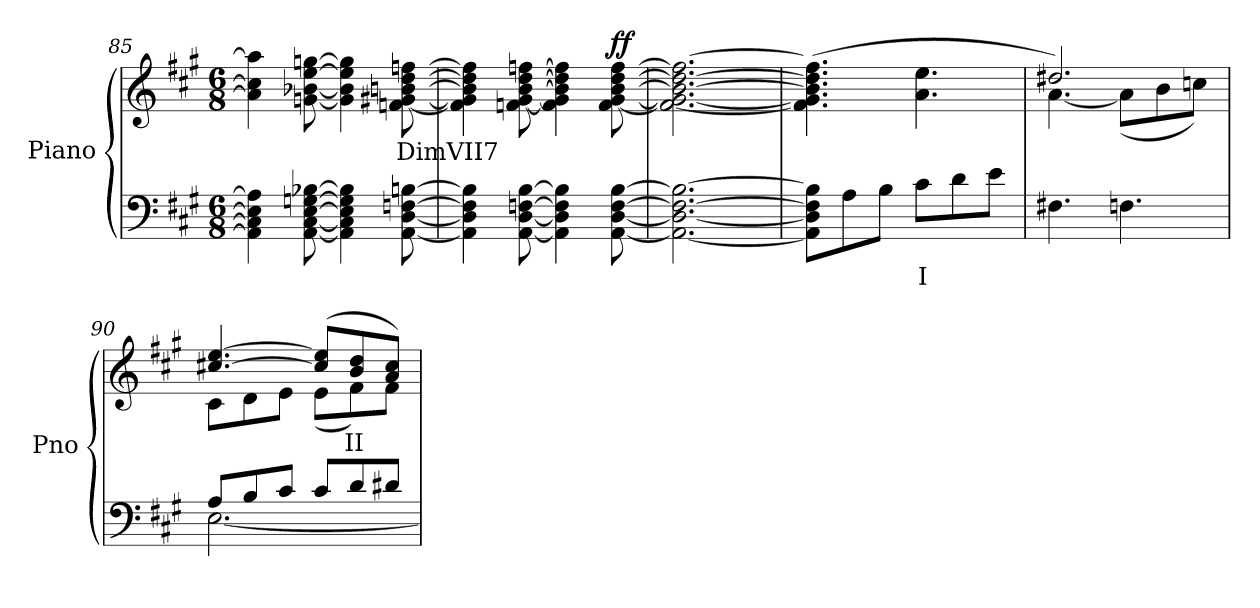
**kern	**text	**kern	**text	**dynam
*part1	*part1	*part1	*part1	*part1
*staff2	*staff2	*staff1	*staff1	*staff1/2
*I"Piano	*	*	*	*
*I'Pno	*	*	*	*
!!LO:LB:g=z
*clefF4	*	*clefG2	*	*
*k[f#c#g#]	*	*k[f#c#g#]	*	*
*M6/8	*	*M6/8	*	*
=85	=85	=85	=85	=85
4AA\] 4C#\] 4E\] 4A\]	.	4a\] 4cc#\] 4aa\]	.	.
[8AA\ [8C#\ [8E\ [8Gn\ [8B-X\	.	[8gn\ [8b-X\ [8ee\ [8ggn\	.	.
4AA\] 4C#\] 4E\] 4G\] 4B-\]	.	4g\] 4b-\] 4ee\] 4gg\]	.	.
!	!	!	!LO:LY:b	!
[8AA\ [8D\ [8Fn\ [8Bn\	.	[8fn\ [8g#X\ [8bn\ [8dd\ [8ffn\	DimVII7	.
=86	=86	=86	=86	=86
4AA\] 4D\] 4F\] 4B\]	.	4f\] 4g#\] 4b\] 4dd\] 4ff\]	.	.
[8AA\ [8D\ [8Fn\ [8B\	.	[8fn\ [8g#\ [8b\ [8dd\ [8ffn\	.	.
4AA\] 4D\] 4F\] 4B\]	.	4f\] 4g#\] 4b\] 4dd\] 4ff\]	.	.
!	!	!	!	!LO:DY:b
[8AA\ [8D\ [8F\ [8B\	.	[8f\ [8g#\ [8b\ [8dd\ [8ff\	.	ff
=87	=87	=87	=87	=87
2.AA\_ 2.D\_ 2.F\_ 2.B\_	.	2.f\_ 2.g#\_ 2.b\_ 2.dd\_ 2.ff\_	.	.
=88	=88	=88	=88	=88
8AA\] 8D\] 8F\] 8B\]L	.	(>4.f\] 4.g#\] 4.b\] 4.dd\] 4.ff\]	.	.
8A\	.	.	.	.
8B\J	.	.	.	.
!	!LO:LY:b	!	!	!
8c#\L	I	4.a\ 4.ee\	.	.
8d\	.	.	.	.
8e\J	.	.	.	.
=89	=89	=89	=89	=89
*	*	*^	*	*
4.F#X\	.	2.dd#X/)	[4.a\	.	.
4.Fn\	.	.	(<8a\L]	.	.
.	.	.	8b\	.	.
.	.	.	8ccn\J)	.	.
!!LO:LB:g=z	!!
=90	=90	=90	=90	=90	=90
*^	*	*	*	*	*
8A/L	[2.E\	.	[4.cc#X/ [4.ee/	8c#\L	.	.
8B/	.	.	.	8d\	.	.
8c#/J	.	.	.	8e\J	.	.
8c#/L	.	.	(>8cc#/] 8ee/]L	(<8e\L	.	.
!	!	!	!	!	!LO:LY:b	!
8d/	.	.	8b/ 8dd/	8f#\)	II	.
8d#X/J	.	.	8a/ 8cc#/J)	8f#\J	.	.
*v	*v	*	*	*	*	*
*	*	*v	*v	*	*
=	=	=	=	=
*-	*-	*-	*-	*-
